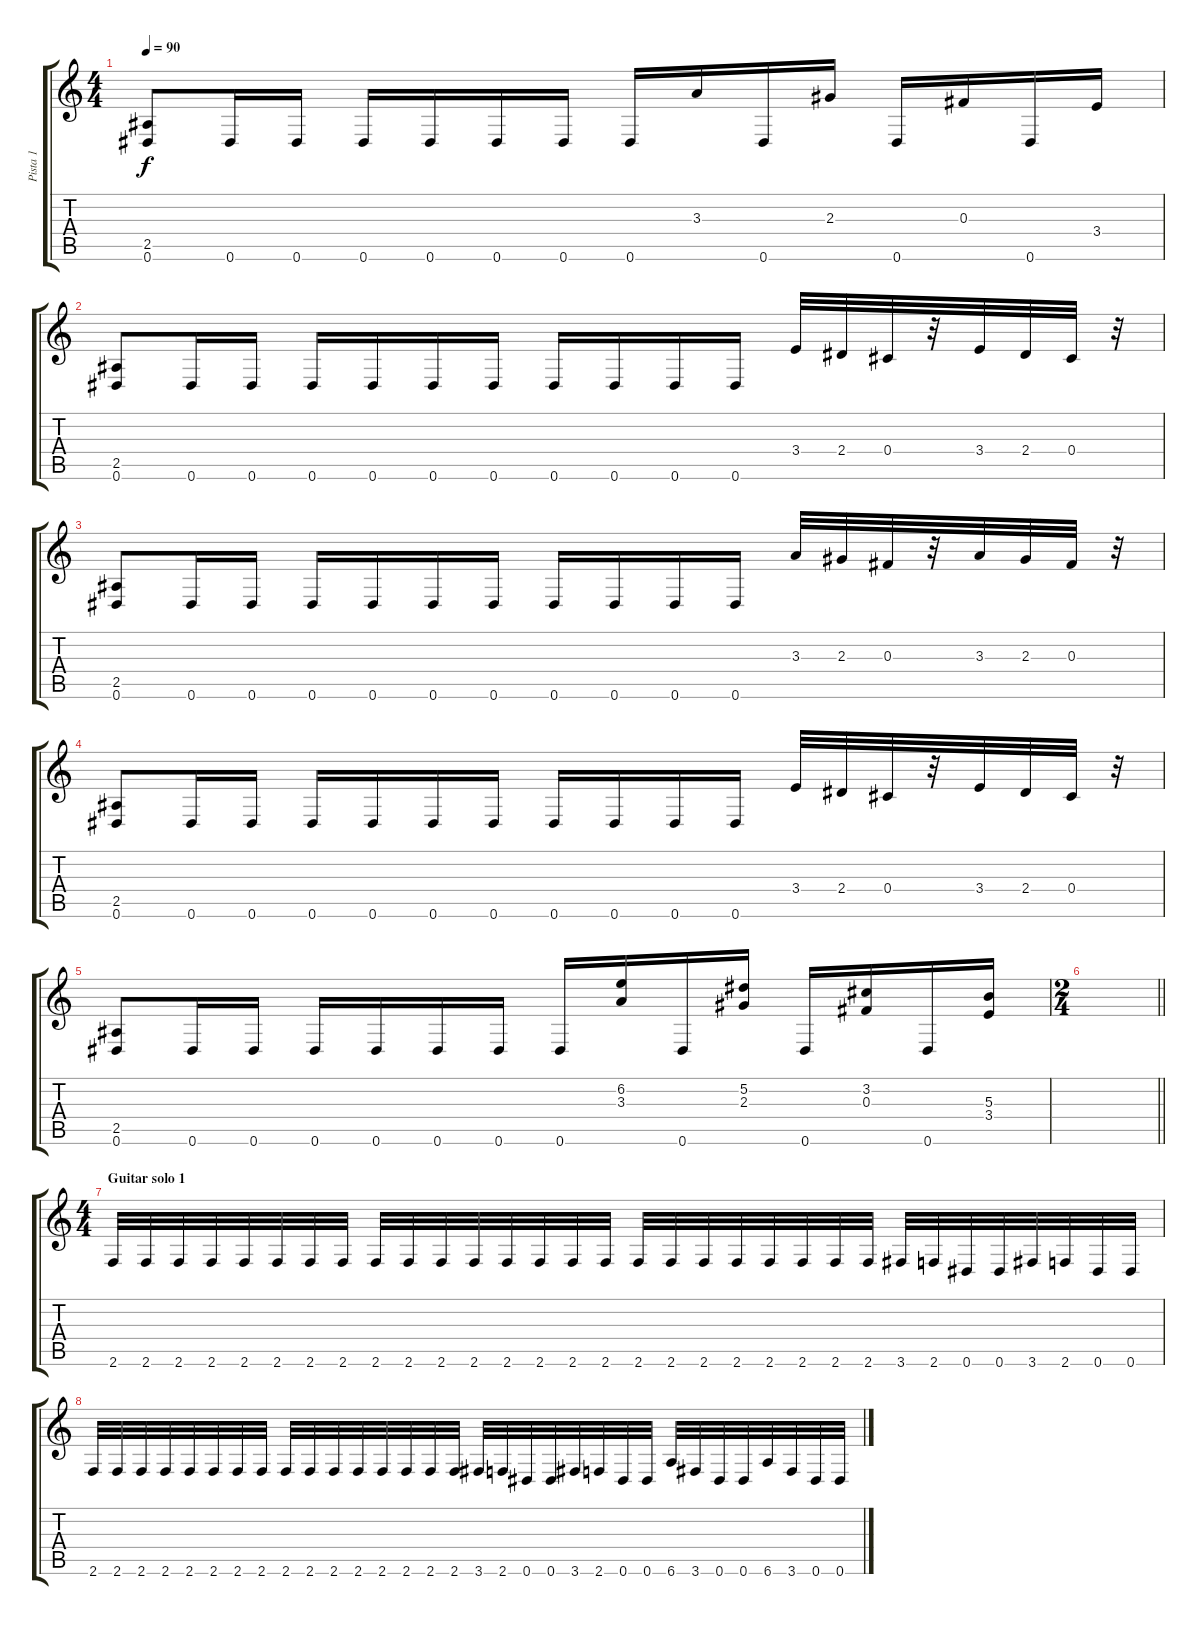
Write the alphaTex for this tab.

\track ("Pista 1" "Pista 1") {instrument distortionguitar}
\staff {score tabs}
\tuning (Eb4 Bb3 Gb3 Db3 Ab2 Eb2) {hide}
\ts (4 4)
\tempo 90
\clef g2
\ks c
(2.5 0.6).8{dy f} 0.6.16 0.6.16 0.6.16 0.6.16 0.6.16 0.6.16 0.6.16 3.3.16 0.6.16 2.3.16 0.6.16 0.3.16 0.6.16 3.4.16 |
(2.5 0.6).8 0.6.16 0.6.16 0.6.16 0.6.16 0.6.16 0.6.16 0.6.16 0.6.16 0.6.16 0.6.16 3.4.32 2.4.32 0.4.32 r.32 3.4.32 2.4.32 0.4.32 r.32 |
(2.5 0.6).8 0.6.16 0.6.16 0.6.16 0.6.16 0.6.16 0.6.16 0.6.16 0.6.16 0.6.16 0.6.16 3.3.32 2.3.32 0.3.32 r.32 3.3.32 2.3.32 0.3.32 r.32 |
(2.5 0.6).8 0.6.16 0.6.16 0.6.16 0.6.16 0.6.16 0.6.16 0.6.16 0.6.16 0.6.16 0.6.16 3.4.32 2.4.32 0.4.32 r.32 3.4.32 2.4.32 0.4.32 r.32 |
(2.5 0.6).8 0.6.16 0.6.16 0.6.16 0.6.16 0.6.16 0.6.16 0.6.16 (6.2 3.3).16 0.6.16 (5.2 2.3).16 0.6.16 (3.2 0.3).16 0.6.16 (5.3 3.4).16 |
\ts (2 4)
\barLineRight lightlight
|
\ts (4 4)
\section ("" "Guitar solo 1")
2.6.32 2.6.32 2.6.32 2.6.32 2.6.32 2.6.32 2.6.32 2.6.32 2.6.32 2.6.32 2.6.32 2.6.32 2.6.32 2.6.32 2.6.32 2.6.32 2.6.32 2.6.32 2.6.32 2.6.32 2.6.32 2.6.32 2.6.32 2.6.32 3.6.32 2.6.32 0.6.32 0.6.32 3.6.32 2.6.32 0.6.32 0.6.32 |
2.6.32 2.6.32 2.6.32 2.6.32 2.6.32 2.6.32 2.6.32 2.6.32 2.6.32 2.6.32 2.6.32 2.6.32 2.6.32 2.6.32 2.6.32 2.6.32 3.6.32 2.6.32 0.6.32 0.6.32 3.6.32 2.6.32 0.6.32 0.6.32 6.6.32 3.6.32 0.6.32 0.6.32 6.6.32 3.6.32 0.6.32 0.6.32
